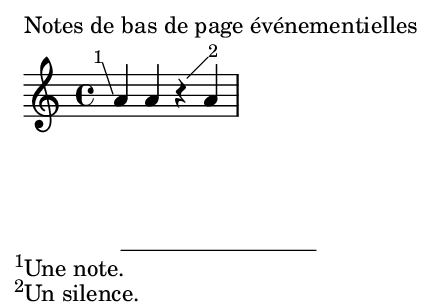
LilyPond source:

%% Generated by lilypond-book
%% Options: [exampleindent=10.16\mm,indent=0\mm,line-width=160\mm,paper-height=845.047\pt,paper-width=597.508\pt,papersize="a8landscape",quote]
\include "lilypond-book-preamble.ly"


% ****************************************************************
% Start cut-&-pastable-section
% ****************************************************************

#(ly:set-option 'eps-box-padding 3.000000)



\paper {
  #(set-paper-size "a8landscape")
  indent = 0\mm
}

\layout {
  
}




% ****************************************************************
% ly snippet:
% ****************************************************************
\sourcefileline 1670
\book {
  \header { tagline = ##f }
  \markup "Notes de bas de page événementielles"
  \markup \null
  \relative c'' {
    \footnote #'(-1 . 3) "Une note." a4
    a4
    \footnote #'(2 . 2) "Un silence." r4
    a4
  }
}


% ****************************************************************
% end ly snippet
% ****************************************************************
